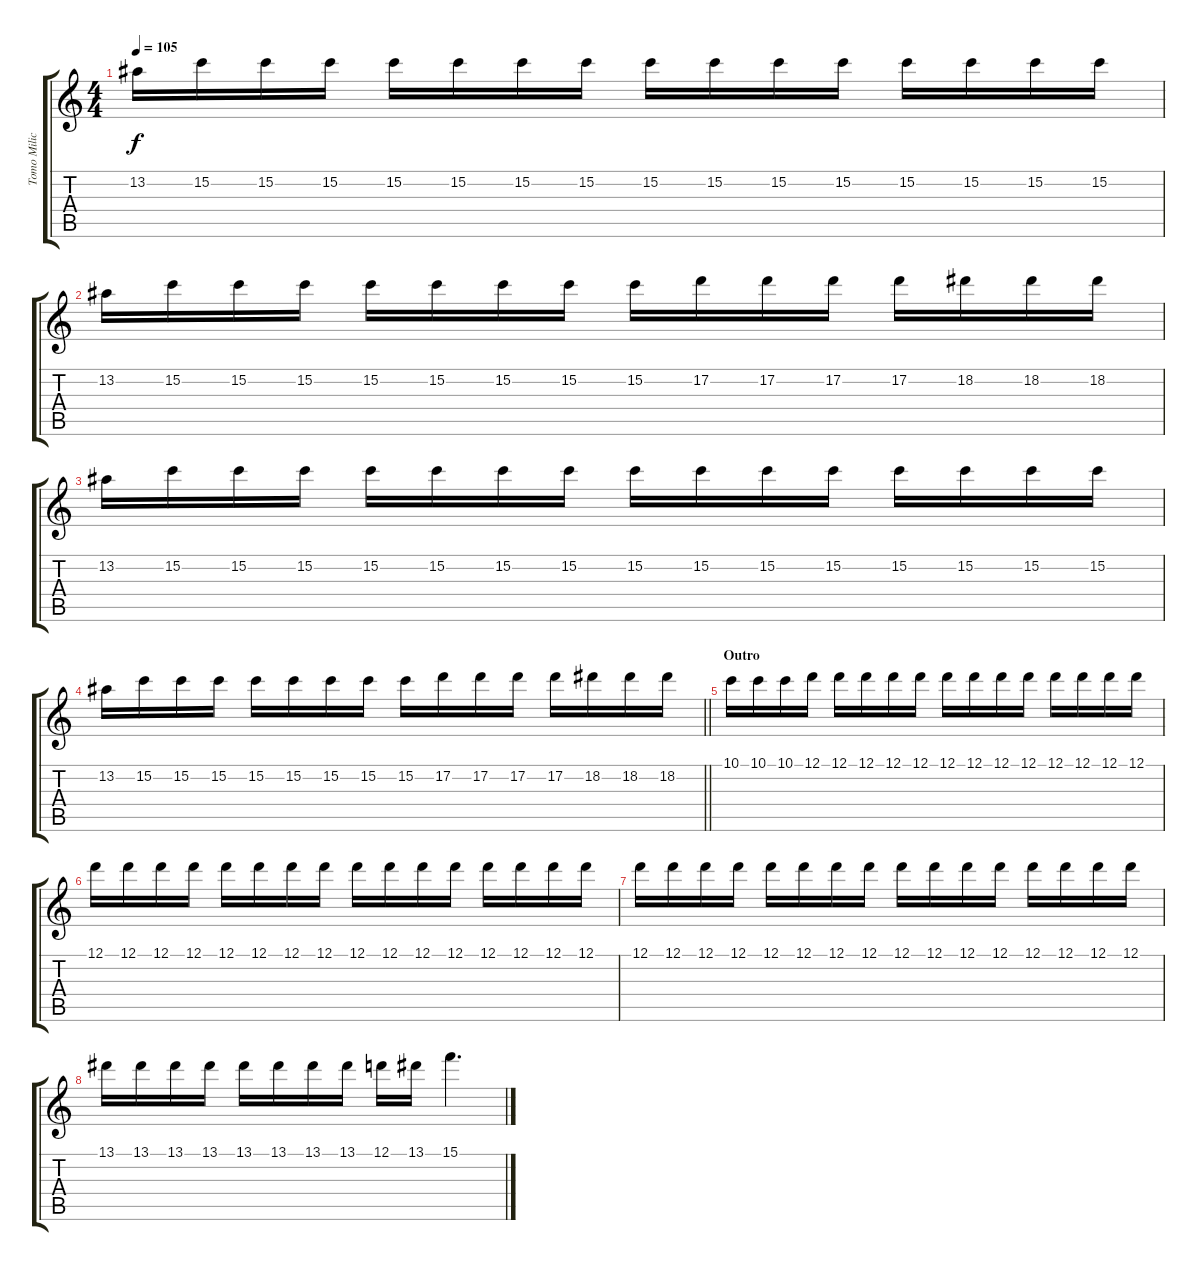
\track ("Tomo Milicevic - Guitar 1" "Tomo Milic") {instrument overdrivenguitar}
\staff {score tabs}
\tuning (D4 A3 F3 C3 G2 C2) {hide}
\ts (4 4)
\tempo 105
\clef g2
\ks c
13.2.16{dy f} 15.2.16 15.2.16 15.2.16 15.2.16 15.2.16 15.2.16 15.2.16 15.2.16 15.2.16 15.2.16 15.2.16 15.2.16 15.2.16 15.2.16 15.2.16 |
13.2.16 15.2.16 15.2.16 15.2.16 15.2.16 15.2.16 15.2.16 15.2.16 15.2.16 17.2.16 17.2.16 17.2.16 17.2.16 18.2.16 18.2.16 18.2.16 |
13.2.16 15.2.16 15.2.16 15.2.16 15.2.16 15.2.16 15.2.16 15.2.16 15.2.16 15.2.16 15.2.16 15.2.16 15.2.16 15.2.16 15.2.16 15.2.16 |
\barLineRight lightlight
13.2.16 15.2.16 15.2.16 15.2.16 15.2.16 15.2.16 15.2.16 15.2.16 15.2.16 17.2.16 17.2.16 17.2.16 17.2.16 18.2.16 18.2.16 18.2.16 |
\section ("" "Outro")
10.1.16 10.1.16 10.1.16 12.1.16 12.1.16 12.1.16 12.1.16 12.1.16 12.1.16 12.1.16 12.1.16 12.1.16 12.1.16 12.1.16 12.1.16 12.1.16 |
12.1.16 12.1.16 12.1.16 12.1.16 12.1.16 12.1.16 12.1.16 12.1.16 12.1.16 12.1.16 12.1.16 12.1.16 12.1.16 12.1.16 12.1.16 12.1.16 |
12.1.16 12.1.16 12.1.16 12.1.16 12.1.16 12.1.16 12.1.16 12.1.16 12.1.16 12.1.16 12.1.16 12.1.16 12.1.16 12.1.16 12.1.16 12.1.16 |
13.1.16 13.1.16 13.1.16 13.1.16 13.1.16 13.1.16 13.1.16 13.1.16 12.1.16 13.1.16 15.1.4{d}
